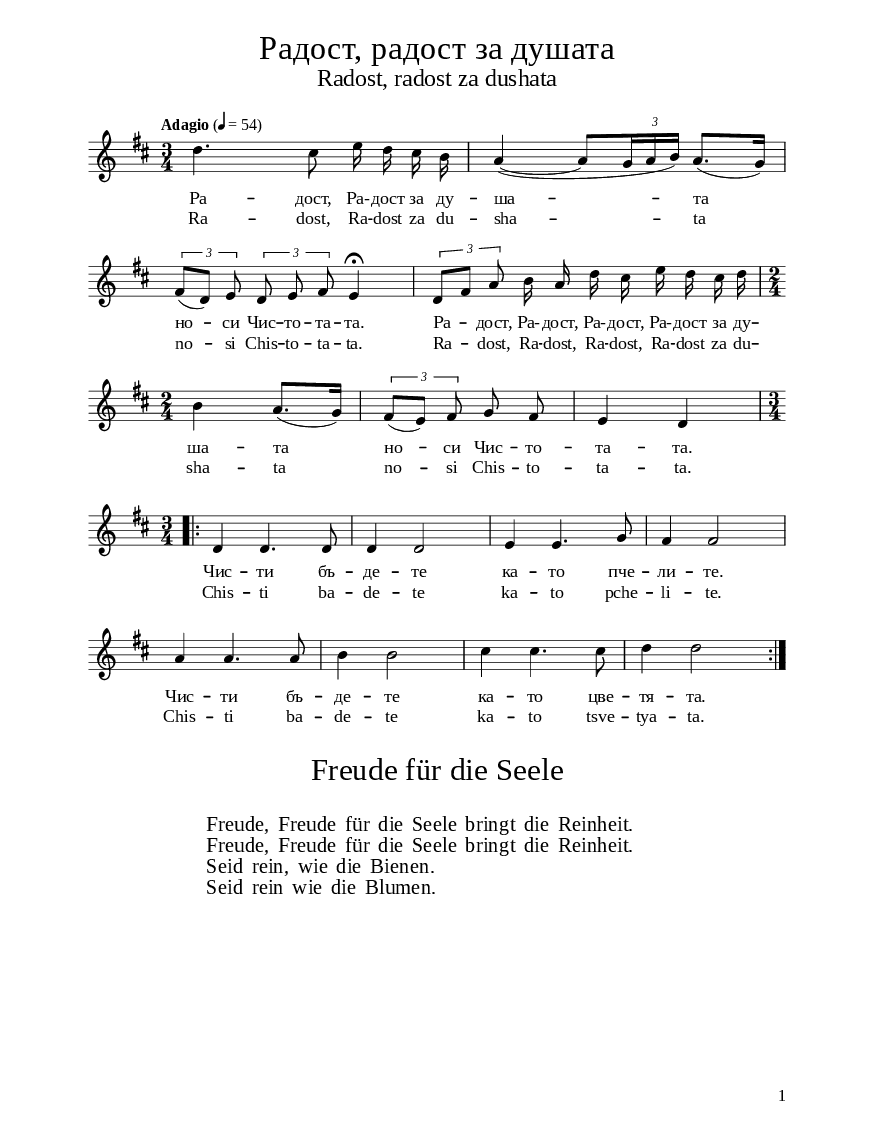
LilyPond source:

\version "2.24.1"

% include paper part and global functions
\include "include/globals.ily"

\bookpart {
  \label #'ref155_1
  \tocItem \markup "Радост, радост за душата – Radost, radost za dushata"
  \include "include/bookpart-paper.ily"
  \score {
    \include "include/score-layout.ily"

    \new Voice \absolute {
      \clef treble
      \key d \major
      \time 3/4
      \tempoFunc "Adagio" 4 "54"
      \autoBeamOff
      d''4.  cis''8  e''16  d''16
      cis''16  b'16 | % 2
      a'4 ( ~  a'8 [ \once \omit TupletBracket
      \times 2/3  {
        g'16  a'16  b'16 ) ]
      }
      a'8. ( [  g'16 ) ] \break | % 3

      \times 2/3  {
        fis'8 ( [  d'8 ) ] e'8
      }

      \times 2/3  {
        d'8   e'8  fis'8
      }
      e'4 ^\fermata \noBreak | % 4

      \times 2/3  {
        d'8 [  fis'8 ] a'8
      }
      b'16  a'16  d''16  cis''16
      e''16  d''16  cis''16  d''16
      \break | % 5
      \time 2/4
      b'4  a'8. [(  g'16 )]
      \times 2/3  {
        fis'8 ( [  e'8 ) ] fis'8
      }
      % 6
      g'8  fis'8  e'4  d'4 \time 3/4 \break \repeat
      volta 2 {
        | % 7
        d'4  d'4.  d'8 | % 8
        d'4  d'2 | % 9
        e'4  e'4.  g'8 |
        fis'4  fis'2 \break | % 11
        a'4  a'4.  a'8 | % 12
        b'4  b'2 | % 13
        cis''4  cis''4.  cis''8 | % 14
        d''4  d''2
      }

    }

    \addlyrics {
      Ра -- дост, "Ра-" -- дост за ду -- ша
      --  та  но -- си
      Чис -- то -- та -- та. Ра -- дост,
      "Ра-" -- дост, "Ра-" -- дост, "Ра-" -- дост
      за ду -- ша -- та  но -- си
      Чис -- то -- та -- та. Чис -- ти бъ --
      де -- те ка -- то пче -- ли -- те.
      Чис -- ти бъ -- де -- те ка -- то
      цве -- тя -- та.
    }

    \addlyrics {
      Ra -- dost, Ra -- dost za du -- sha
      --    ta  no -- si
      Chis -- to -- ta -- ta. Ra -- dost,
      Ra -- dost, Ra -- dost, Ra -- dost
      za du -- sha -- ta  no -- si
      Chis -- to -- ta -- ta. Chis -- ti ba --
      de -- te ka -- to pche -- li -- te.
      Chis -- ti ba -- de -- te ka -- to
      tsve -- tya -- ta.
    }
    \header {
      title = \titleFunc "Радост, радост за душата" "Radost, radost za dushata"
    }

    \midi{}

  } % score



  % include foreign translation(s) of the song
  \version "2.20.0"

\markup \fill-line { \fontsize #6 "Freude für die Seele" }
\markup \null
\markup \null
\markup \fontsize #+2.5 {
  \hspace #10
  \override #'(baseline-skip . 2)

  \column {
    \line { " " }

\line { " "Freude, Freude für die Seele bringt die Reinheit. }

\line { " "Freude, Freude für die Seele bringt die Reinheit. }

\line { " "Seid rein, wie die Bienen.}

\line { " "Seid rein wie die Blumen.}

  }
}


} % bookpart
